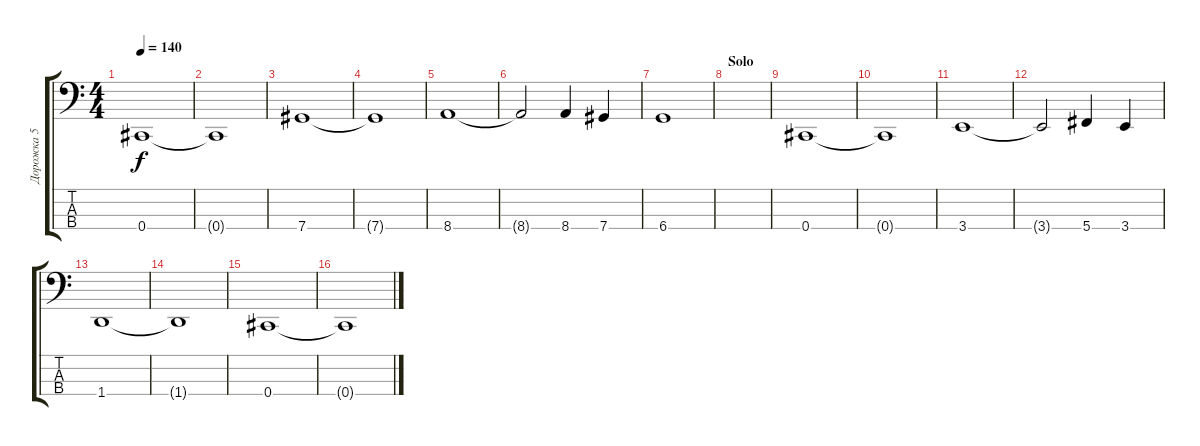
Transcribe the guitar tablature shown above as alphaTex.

\track ("Дорожка 5" "Дорожка 5") {instrument electricbasspick}
\staff {score tabs}
\tuning (Gb2 Db2 Ab1 Db1) {hide}
\ts (4 4)
\tempo 140
\clef f4
\ks c
0.4.1{dy f} |
0.4{t}.1 |
7.4.1 |
7.4{t}.1 |
8.4.1 |
8.4{t}.2 8.4.4 7.4.4 |
6.4.1 |
\section ("" "Solo")
|
0.4.1 |
0.4{t}.1 |
3.4.1 |
3.4{t}.2 5.4.4 3.4.4 |
1.4.1 |
1.4{t}.1 |
0.4.1 |
0.4{t}.1
